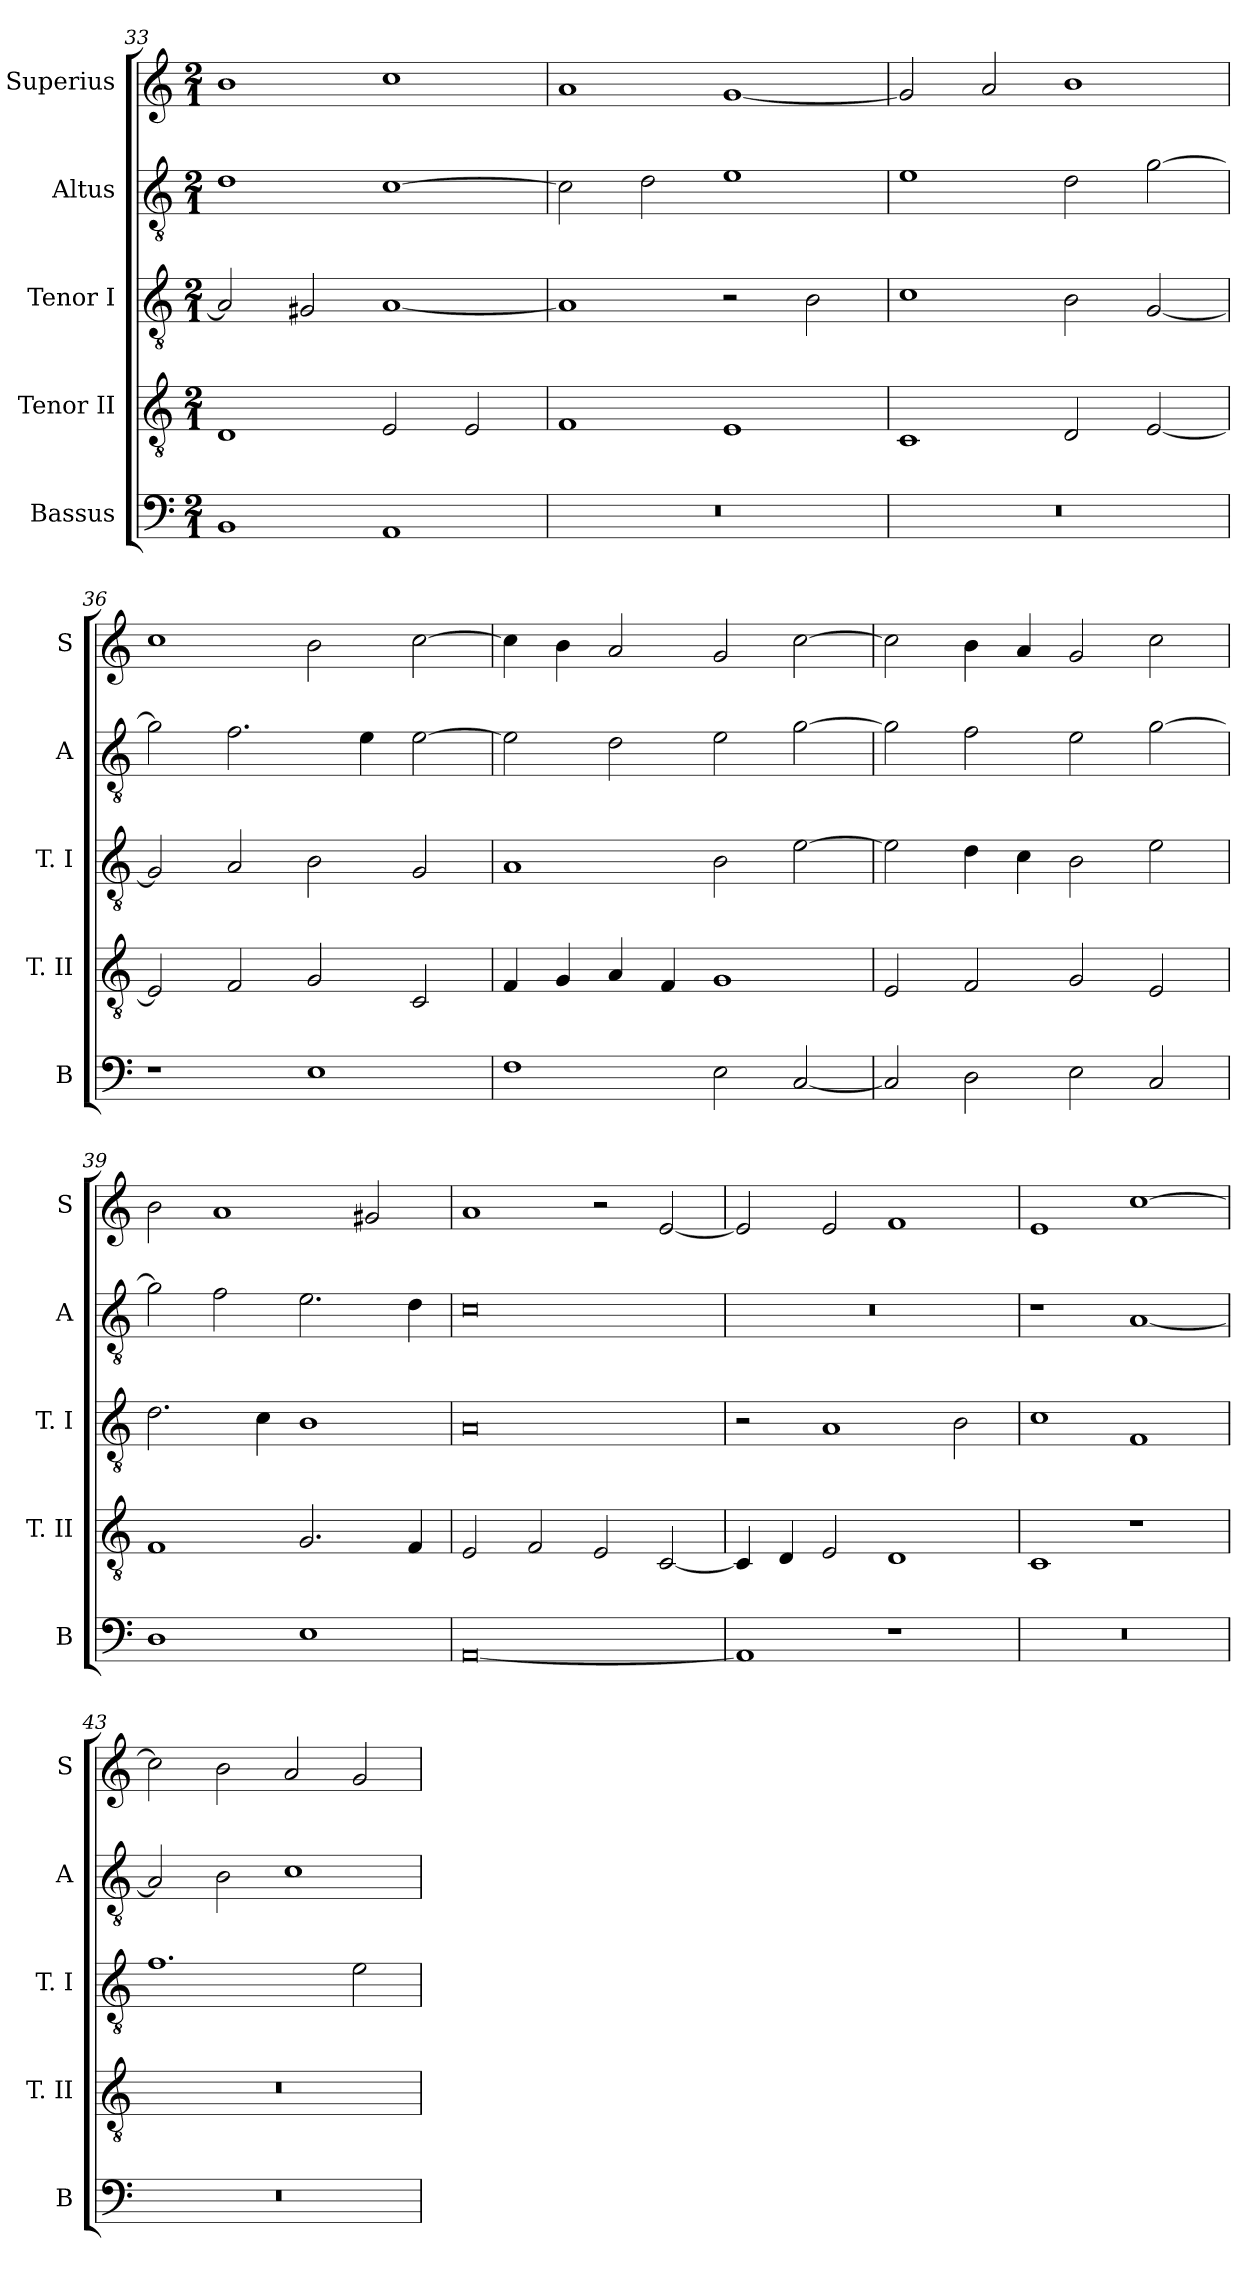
**kern	**kern	**kern	**kern	**kern
*part5	*part4	*part3	*part2	*part1
*staff5	*staff4	*staff3	*staff2	*staff1
*I"Bassus	*I"Tenor II	*I"Tenor I	*I"Altus	*I"Superius
*I'B	*I'T. II	*I'T. I	*I'A	*I'S
*clefF4	*clefGv2	*clefGv2	*clefGv2	*clefG2
*k[]	*k[]	*k[]	*k[]	*k[]
*C:	*C:	*C:	*C:	*C:
*M2/1	*M2/1	*M2/1	*M2/1	*M2/1
=33	=33	=33	=33	=33
1BB	1D	2A]	1d	1b
.	.	2G#X	.	.
1AA	2E	[1A	[1c	1cc
.	2E	.	.	.
=34	=34	=34	=34	=34
0r	1F	1A]	2c]	1a
.	.	.	2d	.
.	1E	2r	1e	[1g
.	.	2B	.	.
=35	=35	=35	=35	=35
0r	1C	1c	1e	2g]
.	.	.	.	2a
.	2D	2B	2d	1b
.	[2E	[2G	[2g	.
=36	=36	=36	=36	=36
1r	2E]	2G]	2g]	1cc
.	2F	2A	2.f	.
1E	2G	2B	.	2b
.	.	.	4e	.
.	2C	2G	[2e	[2cc
=37	=37	=37	=37	=37
1F	4F	1A	2e]	4cc]
.	4G	.	.	4b
.	4A	.	2d	2a
.	4F	.	.	.
2E	1G	2B	2e	2g
[2C	.	[2e	[2g	[2cc
=38	=38	=38	=38	=38
2C]	2E	2e]	2g]	2cc]
2D	2F	4d	2f	4b
.	.	4c	.	4a
2E	2G	2B	2e	2g
2C	2E	2e	[2g	2cc
=39	=39	=39	=39	=39
1D	1F	2.d	2g]	2b
.	.	.	2f	1a
.	.	4c	.	.
1E	2.G	1B	2.e	.
.	.	.	.	2g#X
.	4F	.	4d	.
=40	=40	=40	=40	=40
[0AA	2E	0A	0c	1a
.	2F	.	.	.
.	2E	.	.	2r
.	[2C	.	.	[2e
=41	=41	=41	=41	=41
1AA]	4C]	2r	0r	2e]
.	4D	.	.	.
.	2E	1A	.	2e
1r	1D	.	.	1f
.	.	2B	.	.
=42	=42	=42	=42	=42
0r	1C	1c	1r	1e
.	1r	1F	[1A	[1cc
=43	=43	=43	=43	=43
0r	0r	1.f	2A]	2cc]
.	.	.	2B	2b
.	.	.	1c	2a
.	.	2e	.	2g
=	=	=	=	=
*-	*-	*-	*-	*-
